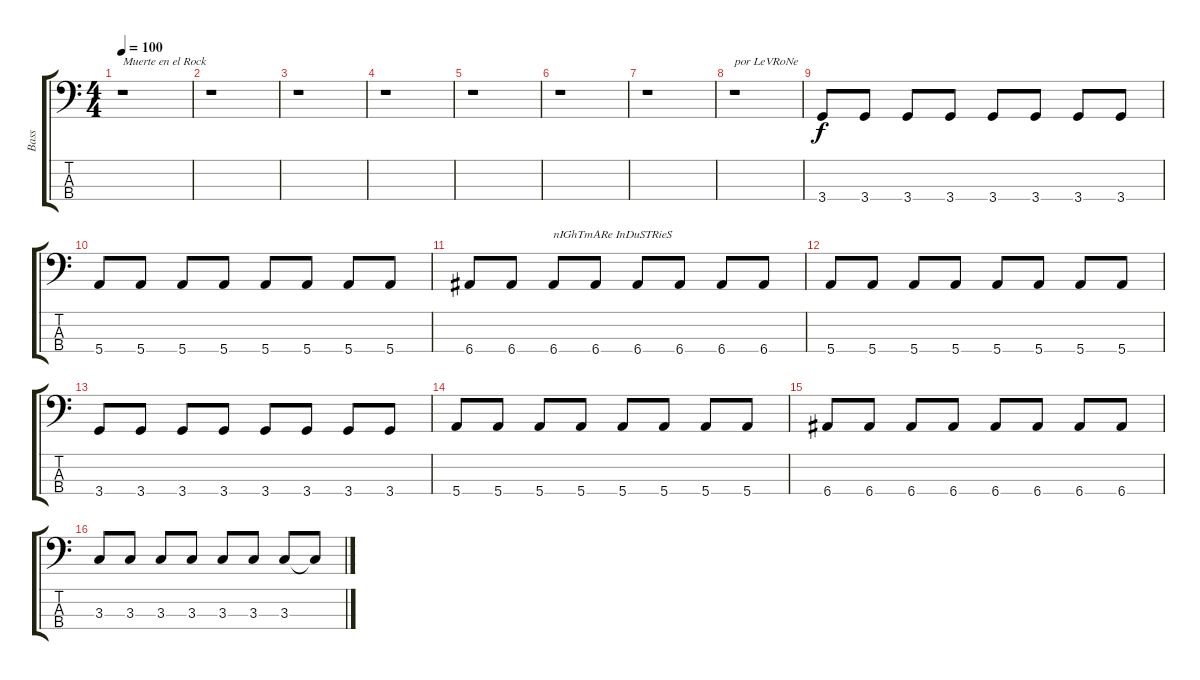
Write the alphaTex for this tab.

\track ("Bass" "Bass") {instrument fretlessbass}
\staff {score tabs}
\tuning (G2 D2 A1 E1) {hide}
\ts (4 4)
\tempo 100
\clef f4
\ks c
r.1{txt "Muerte en el Rock" dy f instrument fretlessbass} |
r.1 |
r.1 |
r.1 |
r.1 |
r.1 |
r.1 |
r.1{txt "por LeVRoNe"} |
3.4.8 3.4.8 3.4.8 3.4.8 3.4.8 3.4.8 3.4.8 3.4.8 |
5.4.8 5.4.8 5.4.8 5.4.8 5.4.8 5.4.8 5.4.8 5.4.8 |
6.4.8 6.4.8 6.4.8{txt "nIGhTmARe InDuSTRieS"} 6.4.8 6.4.8 6.4.8 6.4.8 6.4.8 |
5.4.8 5.4.8 5.4.8 5.4.8 5.4.8 5.4.8 5.4.8 5.4.8 |
3.4.8 3.4.8 3.4.8 3.4.8 3.4.8 3.4.8 3.4.8 3.4.8 |
5.4.8 5.4.8 5.4.8 5.4.8 5.4.8 5.4.8 5.4.8 5.4.8 |
6.4.8 6.4.8 6.4.8 6.4.8 6.4.8 6.4.8 6.4.8 6.4.8 |
3.3.8 3.3.8 3.3.8 3.3.8 3.3.8 3.3.8 3.3.8 3.3{t}.8
